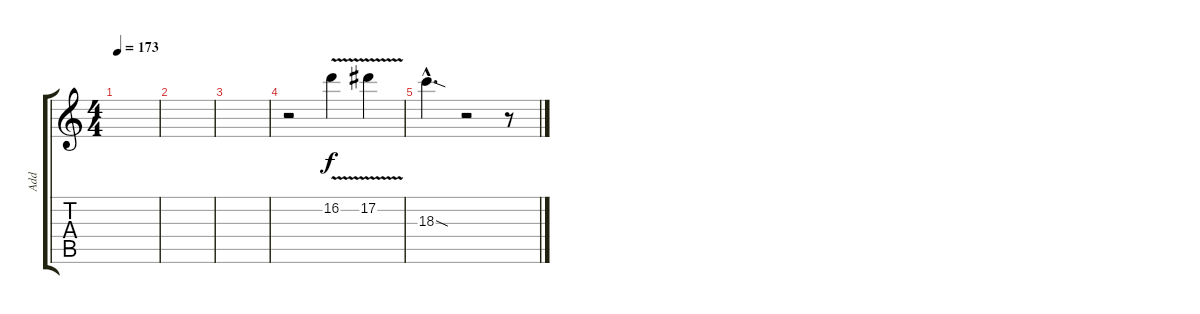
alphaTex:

\track ("Add" "Add") {instrument overdrivenguitar}
\staff {score tabs}
\tuning (Eb4 Bb3 Gb3 Db3 Ab2 Eb2) {hide}
\ts (4 4)
\tempo 173
\clef g2
\ks c
|
|
|
r.2 16.2{v}.4 17.2{v}.4 |
18.3{sod hac}.4{d} r.2 r.8
